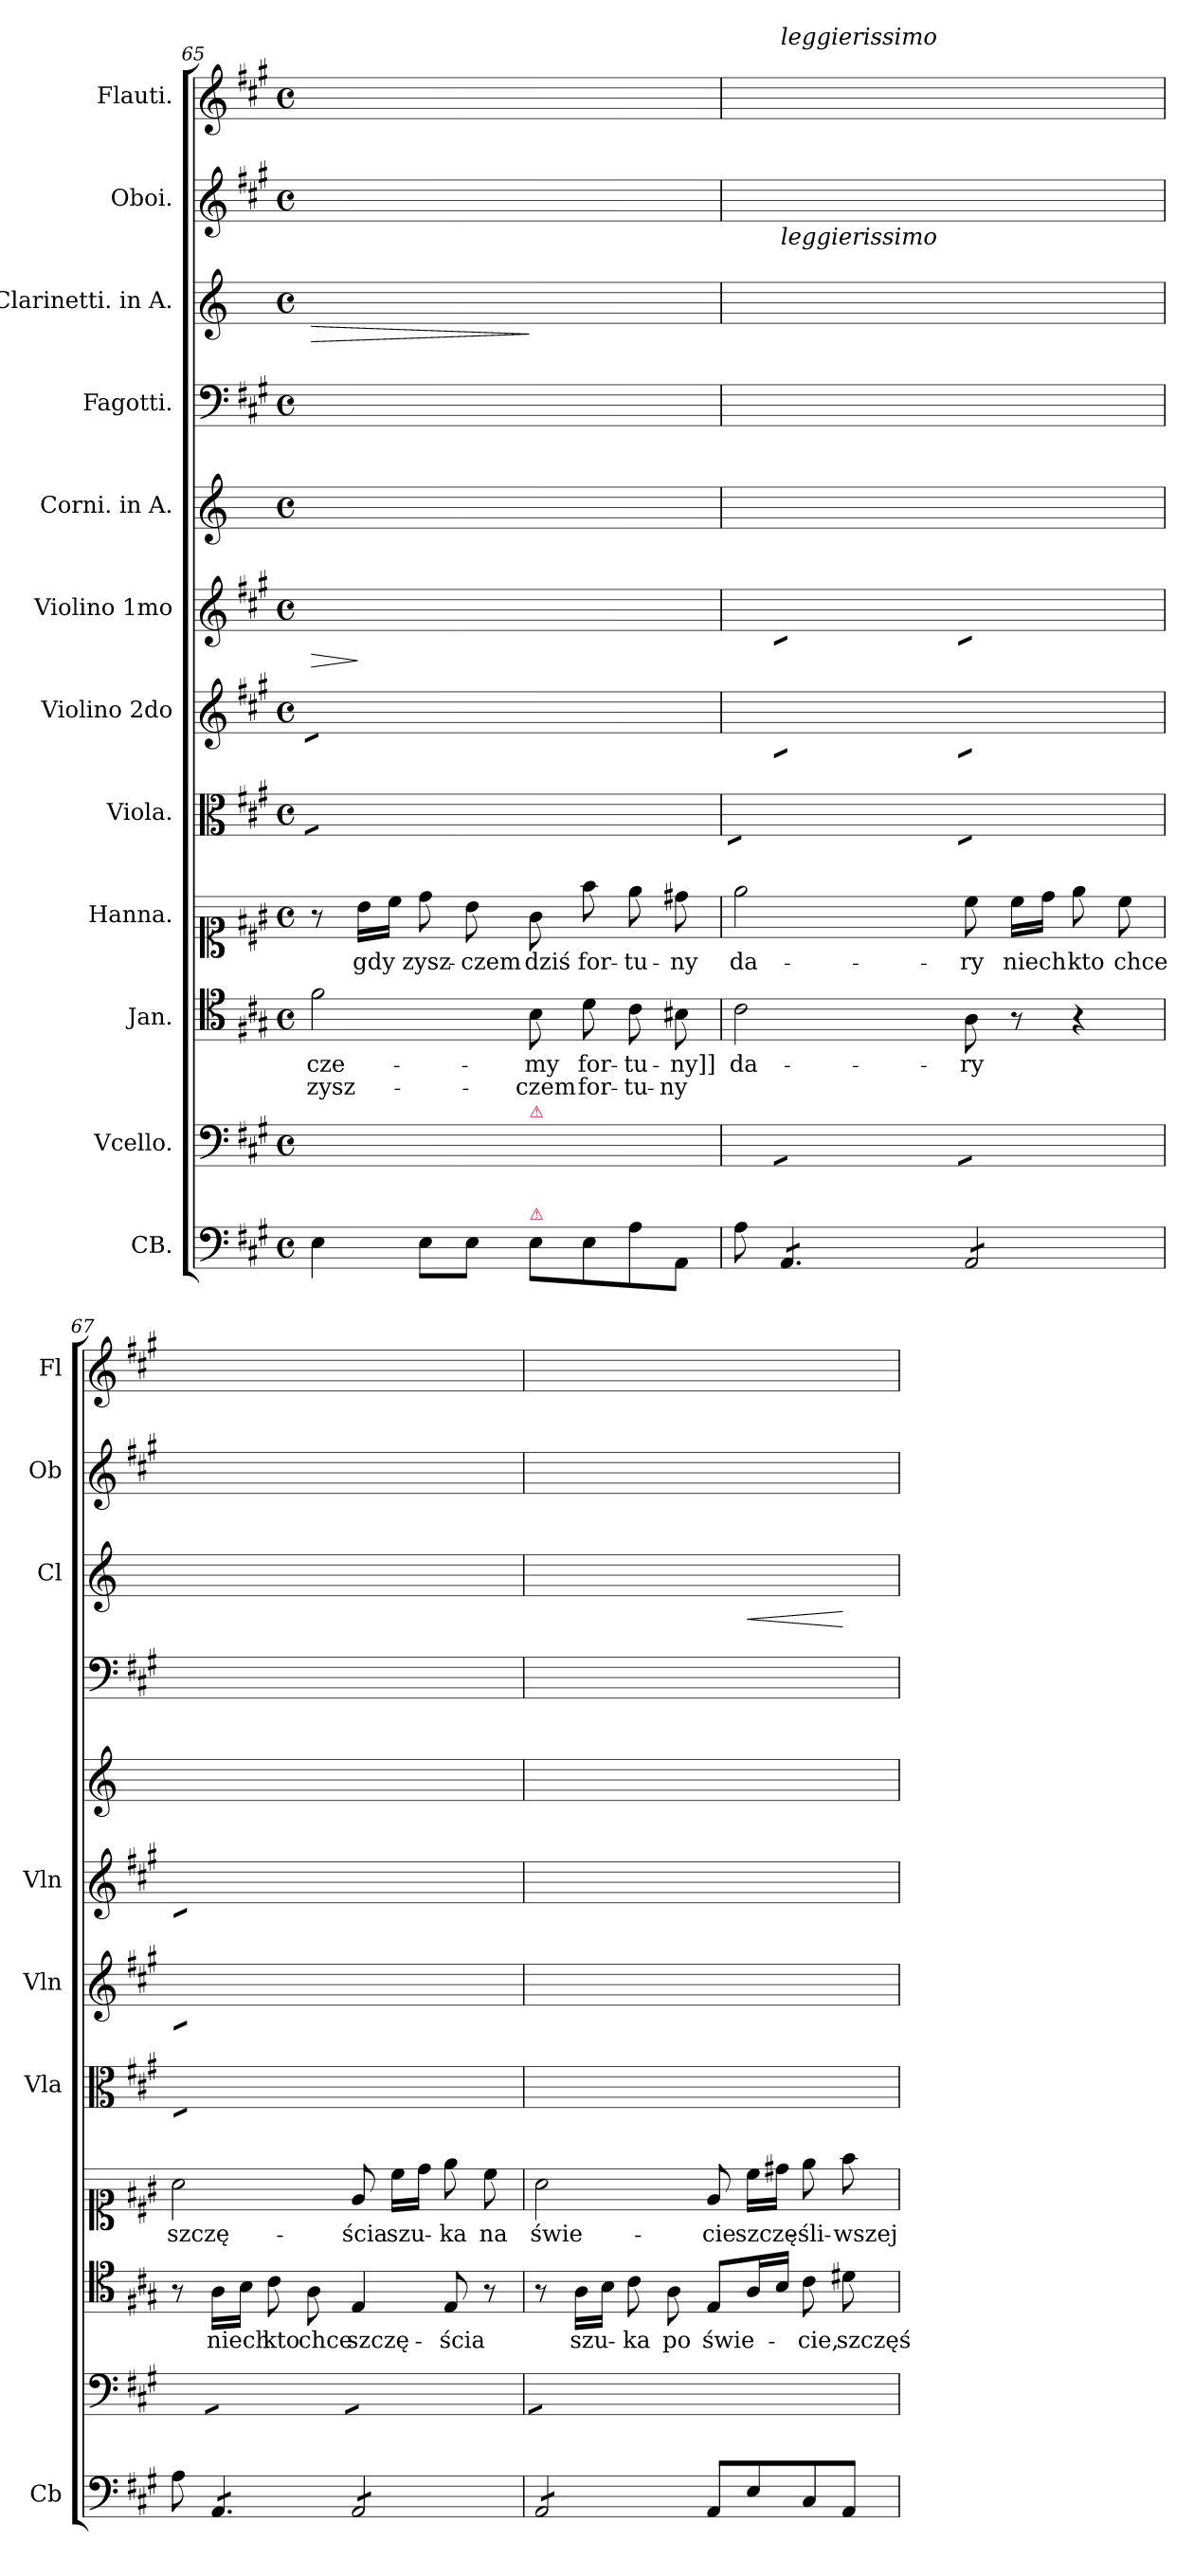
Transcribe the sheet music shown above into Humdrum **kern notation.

**kern	**kern	**kern	**text	**text	**kern	**text	**kern	**kern	**kern	**dynam	**kern	**kern	**kern	**dynam	**kern	**kern
*part12	*part11	*part10	*part10	*part10	*part9	*part9	*part8	*part7	*part6	*part6	*part5	*part4	*part3	*part3	*part2	*part1
*staff12	*staff11	*staff10	*staff10	*staff10	*staff9	*staff9	*staff8	*staff7	*staff6	*staff6	*staff5	*staff4	*staff3	*staff3	*staff2	*staff1
*I"CB.	*I"Vcello.	*I"Jan.	*	*	*I"Hanna.	*	*I"Viola.	*I"Violino 2do	*I"Violino 1mo	*	*I"Corni. in A.	*I"Fagotti.	*I"Clarinetti. in A.	*	*I"Oboi.	*I"Flauti.
*I'Cb	*	*	*	*	*	*	*I'Vla	*I'Vln	*I'Vln	*	*	*	*I'Cl	*	*I'Ob	*I'Fl
*clefF4	*clefF4	*clefC4	*	*	*clefC1	*	*clefC3	*clefG2	*clefG2	*	*clefG2	*clefF4	*clefG2	*	*clefG2	*clefG2
*ITrd8c12	*	*	*	*	*	*	*	*	*	*	*ITrd2c3	*	*ITrd2c3	*	*	*
*k[f#c#g#]	*k[f#c#g#]	*k[f#c#g#]	*	*	*k[f#c#g#]	*	*k[f#c#g#]	*k[f#c#g#]	*k[f#c#g#]	*	*k[f#c#g#]	*k[f#c#g#]	*k[f#c#g#]	*	*k[f#c#g#]	*k[f#c#g#]
*M4/4	*M4/4	*M4/4	*	*	*M4/4	*	*M4/4	*M4/4	*M4/4	*	*M4/4	*M4/4	*M4/4	*	*M4/4	*M4/4
*met(c)	*met(c)	*met(c)	*	*	*met(c)	*	*met(c)	*met(c)	*met(c)	*	*met(c)	*met(c)	*met(c)	*	*met(c)	*met(c)
=65	=65	=65	=65	=65	=65	=65	=65	=65	=65	=65	=65	=65	=65	=65	=65	=65
!	!	!	!	!	!	!	!	!	!	!	!	!	!LO:TX:a:color=crimson:t=⚠	!	!	!
!	!	!	!	!	!	!	!	!LO:TX:a:color=crimson:t=⚠	!	!	!	!	!	!	!	!
!	!	!	!	!	!	!	!	!	!	!LO:HP:b	!	!	!	!LO:HP:b	!	!
*	*	*	*	*	*	*	*	*	*	*	*	*	*^	*	*	*
*	*	*	*	*	*	*	*tremolo	*	*	*	*	*	*	*	*	*	*
*	*	*	*	*	*	*	*	*tremolo	*	*	*	*	*	*	*	*	*
4EE\	4E\yy	2f#\	-cze-	zysz-	8r	.	8G#/yyL	8d/yyL	8f#/Lyy	>	1ryy	2ryy	2ff#/yy	2dd\yy	>	1ryy	1ryy
.	.	.	.	.	16b\LL	gdy	8G#/yy	8d/yy	8B/yy	]	.	.	.	.	.	.	.
.	.	.	.	.	16cc#\JJ	.	.	.	.	.	.	.	.	.	.	.	.
8EE\L	8E\Lyy	.	.	.	8dd\	zysz-	8G#/yy	8d/yy	8B/yy	.	.	.	.	.	.	.	.
8EE\J	8E\Jyy	.	.	.	8b\	-czem	8G#/yyJ	8d/yyJ	8B/Jyy	.	.	.	.	.	.	.	.
*	*	*	*	*	*	*	*	*Xtremolo	*	*	*	*	*	*	*	*	*
*	*	*	*	*	*	*	*Xtremolo	*	*	*	*	*	*	*	*	*	*
!	!LO:TX:a:color=crimson:t=⚠	!	!	!	!	!	!	!	!	!	!	!	!	!	!	!	!
!LO:TX:a:color=crimson:t=⚠	!	!	!	!	!	!	!	!	!	!	!	!	!	!	!	!	!
8EE\L	8E\Lyy	8B\	-my	-czem	8g#\	dziś	8G#/yy	8d/yy	8B/yy	.	.	8ryy	8b'/yy	8g#\yy	]	.	.
8EE\	8E\yy	8d\	for-	for-	8ff#\	for-	8G#/Lyy	8d/Lyy	8f#/Lyy	.	.	8G#/Lyy	8ff#'/Lyy	8dd\Lyy	.	.	.
8AA\	8A\yy	8c#\	-tu-	-tu-	8ee\	-tu-	8A/yy	8c#/yy	8e/yy	.	.	8A/yy	8ee'/yy	8cc#yy	.	.	.
8AAA/J	8AA/Jyy	8B#X\	-ny]]	-ny	8dd#X\	-ny	8F#/Jyy	8B#X/Jyy	8d#X/Jyy	.	.	8F#/Jyy	8dd#X'/Jyy	8b#X\Jyy	.	.	.
=66	=66	=66	=66	=66	=66	=66	=66	=66	=66	=66	=66	=66	=66	=66	=66	=66	=66
*	*	*	*	*	*	*	*tremolo	*	*	*	*	*	*	*	*	*	*
8AA\	8A\yy	2c#\	da-	.	2ee\	da-	8E/yyL	8c#/yy	8e/yy	.	1ryy	8E/yy	8ee/yy	8cc#\yy	.	2ryy	8ryy
!	!	!	!	!	!	!	!	!	!	!	!	!	!	!	!	!	!LO:TX:a:i:t=leggierissimo
!	!	!	!	!	!	!	!	!	!	!	!	!	!LO:TX:a:i:t=leggierissimo	!	!	!	!
*tremolo	*	*	*	*	*	*	*	*	*	*	*	*	*	*	*	*	*
*	*tremolo	*	*	*	*	*	*	*	*	*	*	*	*	*	*	*	*
*	*	*	*	*	*	*	*	*tremolo	*	*	*	*	*	*	*	*	*
*	*	*	*	*	*	*	*	*	*tremolo	*	*	*	*	*	*	*	*
8AAA/L	8AA/yyL	.	.	.	.	.	8E/yy	8A/yyL	8c#/yyL	.	.	8ryy	16a/LLyy	8rcyy	.	.	16aa\LLyy
.	.	.	.	.	.	.	.	.	.	.	.	.	16b/JJyy	.	.	.	16bb\JJyy
8AAA/	8AA/yy	.	.	.	.	.	8E/yy	8A/yy	8c#/yy	.	.	4ryy	16cc#/LLyy	4rcyy	.	.	16ccc#\LLyy
.	.	.	.	.	.	.	.	.	.	.	.	.	16a/yy	.	.	.	16aa\yy
8AAA/J	8AA/yyJ	.	.	.	.	.	8E/yyJ	8A/yyJ	8c#/yyJ	.	.	.	16e/yy	.	.	.	16ee\yy
.	.	.	.	.	.	.	.	.	.	.	.	.	16c#/JJyy	.	.	.	16cc#\JJyy
8AAA/L	8AA/yyL	8A\	-ry	.	8cc#\	-ry	8E/yyL	8A/yyL	8c#/yyL	.	.	2ryy	8A/yy	2ryy	.	8ryy	8a\yy
8AAA/	8AA/yy	8r	.	.	16cc#\LL	niech	8E/yy	8A/yy	8c#/yy	.	.	.	8ryy	.	.	16cc#/LLyy	8ryy
.	.	.	.	.	16dd\JJ	.	.	.	.	.	.	.	.	.	.	16dd/JJyy	.
8AAA/	8AA/yy	4r	.	.	8ee\	kto	8E/yy	8A/yy	8c#/yy	.	.	.	4ryy	.	.	8ee/Lyy	4ryy
8AAA/J	8AA/yyJ	.	.	.	8cc#\	chce	8E/yyJ	8A/yyJ	8c#/yyJ	.	.	.	.	.	.	8cc#/Jyy	.
*	*Xtremolo	*	*	*	*	*	*	*	*	*	*	*	*	*	*	*	*
*Xtremolo	*	*	*	*	*	*	*	*	*	*	*	*	*	*	*	*	*
*	*	*	*	*	*	*	*	*	*	*	*	*	*v	*v	*	*	*
=67	=67	=67	=67	=67	=67	=67	=67	=67	=67	=67	=67	=67	=67	=67	=67	=67
8AA\	8A\yy	8r	.	.	2a\	szczę-	8E/yyL	8A/yyL	8c#/yyL	.	1ryy	8ryy	1ryy	.	8a/yy	8ryy
*tremolo	*	*	*	*	*	*	*	*	*	*	*	*	*	*	*	*
*	*tremolo	*	*	*	*	*	*	*	*	*	*	*	*	*	*	*
8AAA/L	8AA/yyL	16A\LL	niech	.	.	.	8E/yy	8A/yy	8c#/yy	.	.	16A/LLyy	.	.	8ryy	16aa\LLyy
.	.	16B\JJ	.	.	.	.	.	.	.	.	.	16B/JJyy	.	.	.	16bb\JJyy
8AAA/	8AA/yy	8c#\	kto	.	.	.	8E/yy	8A/yy	8c#/yy	.	.	8c#/Lyy	.	.	4ryy	8ccc#\Lyy
8AAA/J	8AA/yyJ	8A\	chce	.	.	.	8E/yy	8A/yy	8c#/yy	.	.	8A'/Jyy	.	.	.	8aa\Jyy
8AAA/L	8AA/yyL	4E/	szczę-	.	8e/	-ścia	8E/yy	8A/yy	8c#/yy	.	.	8E'/yy	.	.	8ryy	8ee\yy
8AAA/	8AA/yy	.	.	.	16cc#\LL	szu-	8E/yy	8A/yy	8c#/yy	.	.	8ryy	.	.	16cc#/LLyy	8ryy
.	.	.	.	.	16dd\JJ	.	.	.	.	.	.	.	.	.	16dd/JJyy	.
8AAA/	8AA/yy	8E/	-ścia	.	8ee\	-ka	8E/yy	8A/yy	8c#/yy	.	.	4ryy	.	.	8ee/Lyy	4ryy
8AAA/J	8AA/yyJ	8r	.	.	8cc#\	na	8E/yyJ	8A/yyJ	8c#/yyJ	.	.	.	.	.	8cc#'/Jyy	.
*	*	*	*	*	*	*	*	*	*Xtremolo	*	*	*	*	*	*	*
*	*	*	*	*	*	*	*	*Xtremolo	*	*	*	*	*	*	*	*
*	*	*	*	*	*	*	*Xtremolo	*	*	*	*	*	*	*	*	*
=68	=68	=68	=68	=68	=68	=68	=68	=68	=68	=68	=68	=68	=68	=68	=68	=68
8AAA/L	8AA/yyL	8r	.	.	2a\	świe-	8E/Lyy	8A/Lyy	8c#/Lyy	.	1ryy	8ryy	2ryy	.	8a/yy	8ryy
8AAA/	8AA/yy	16A\LL	szu-	.	.	.	8E/yy	8A/yy	8c#/yy	.	.	16A/LLyy	.	.	8ryy	16aa\LLyy
.	.	16B\JJ	.	.	.	.	.	.	.	.	.	16B/JJyy	.	.	.	16bb\JJyy
8AAA/	8AA/yy	8c#\	-ka	.	.	.	8A/yy	8c#/yy	8e/yy	.	.	8c#/Lyy	.	.	4ryy	8ccc#\Lyy
8AAA/J	8AA/yyJ	8A\	po	.	.	.	8A/Jyy	8c#/Jyy	8a/Jyy	.	.	8A'/Jyy	.	.	.	8aa\Jyy
*	*Xtremolo	*	*	*	*	*	*	*	*	*	*	*	*	*	*	*
*Xtremolo	*	*	*	*	*	*	*	*	*	*	*	*	*	*	*	*
8AAA/L	8AA/Lyy	8E/L	świe-	.	8e/	-cie	8A/Lyy	8e/yy	8cc#\yy	.	.	8E'/yy	8ryy	.	2ryy	8ee\yy
!	!	!	!	!	!	!	!	!	!	!	!	!	!	!LO:HP:b	!	!
8EE/	8E/yy	16A/L	.	.	16cc#\LL	szczę-	8e/yy	16a\LLyy	16cc#\LLyy	.	.	8ryy	16ayy\ 16cc#yy\LL	<	.	8ryy
.	.	16B/JJ	.	.	16dd#X\JJ	.	.	16b\JJyy	16dd#X\JJyy	.	.	.	16byy\ 16dd#Xyy\JJ	.	.	.
8CC#/	8C#/yy	8c#\	-cie,	.	8ee\	-śli-	8c#/yy	8cc#\Lyy	8ee\Lyy	.	.	4ryy	8cc#yy\ 8eeyy\L	.	.	4ryy
8AAA/J	8AA/Jyy	8d#X\	szczęś-	.	8ff#\	-wszej	8A/Jyy	8dd#X\Jyy	8ff#'\Jyy	.	.	.	8dd#yy'\ 8ff#yy'\J	[	.	.
=	=	=	=	=	=	=	=	=	=	=	=	=	=	=	=	=
*-	*-	*-	*-	*-	*-	*-	*-	*-	*-	*-	*-	*-	*-	*-	*-	*-
